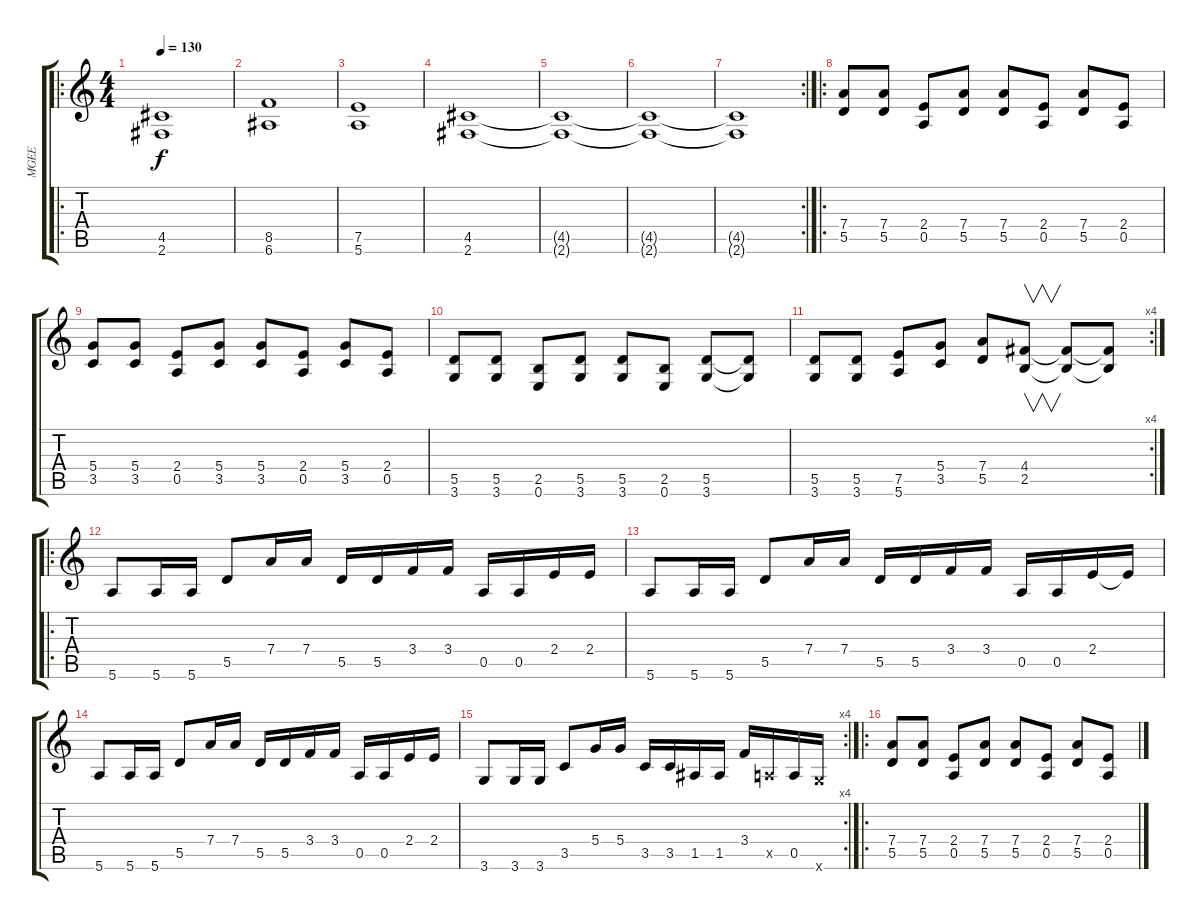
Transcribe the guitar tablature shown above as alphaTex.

\track ("MGEE" "MGEE") {instrument distortionguitar}
\staff {score tabs}
\tuning (E4 B3 G3 D3 A2 E2) {hide}
\ro
\ts (4 4)
\tempo 130
\clef g2
\ks c
(4.5 2.6).1{dy f instrument distortionguitar} |
(8.5 6.6).1 |
(7.5 5.6).1 |
(4.5 2.6).1 |
(4.5{t} 2.6{t}).1 |
(4.5{t} 2.6{t}).1 |
\rc 2
(4.5{t} 2.6{t}).1 |
\ro
(7.4 5.5).8 (7.4 5.5).8 (2.4 0.5).8 (7.4 5.5).8 (7.4 5.5).8 (2.4 0.5).8 (7.4 5.5).8 (2.4 0.5).8 |
(5.4 3.5).8 (5.4 3.5).8 (2.4 0.5).8 (5.4 3.5).8 (5.4 3.5).8 (2.4 0.5).8 (5.4 3.5).8 (2.4 0.5).8 |
(5.5 3.6).8 (5.5 3.6).8 (2.5 0.6).8 (5.5 3.6).8 (5.5 3.6).8 (2.5 0.6).8 (5.5 3.6).8 (5.5{t} 3.6{t}).8 |
\rc 4
(5.5 3.6).8 (5.5 3.6).8 (7.5 5.6).8 (5.4 3.5).8 (7.4 5.5).8 (4.4 2.5).8{v} (4.4{t} 2.5{t}).8 (4.4{t} 2.5{t}).8 |
\ro
5.6.8 5.6.16 5.6.16 5.5.8 7.4.16 7.4.16 5.5.16 5.5.16 3.4.16 3.4.16 0.5.16 0.5.16 2.4.16 2.4.16 |
5.6.8 5.6.16 5.6.16 5.5.8 7.4.16 7.4.16 5.5.16 5.5.16 3.4.16 3.4.16 0.5.16 0.5.16 2.4.16 2.4{t}.16 |
5.6.8 5.6.16 5.6.16 5.5.8 7.4.16 7.4.16 5.5.16 5.5.16 3.4.16 3.4.16 0.5.16 0.5.16 2.4.16 2.4.16 |
\rc 4
3.6.8 3.6.16 3.6.16 3.5.8 5.4.16 5.4.16 3.5.16 3.5.16 1.5.16 1.5.16 3.4.16 0.5{x}.16 0.5.16 3.6{x}.16 |
\ro
(7.4 5.5).8 (7.4 5.5).8 (2.4 0.5).8 (7.4 5.5).8 (7.4 5.5).8 (2.4 0.5).8 (7.4 5.5).8 (2.4 0.5).8
